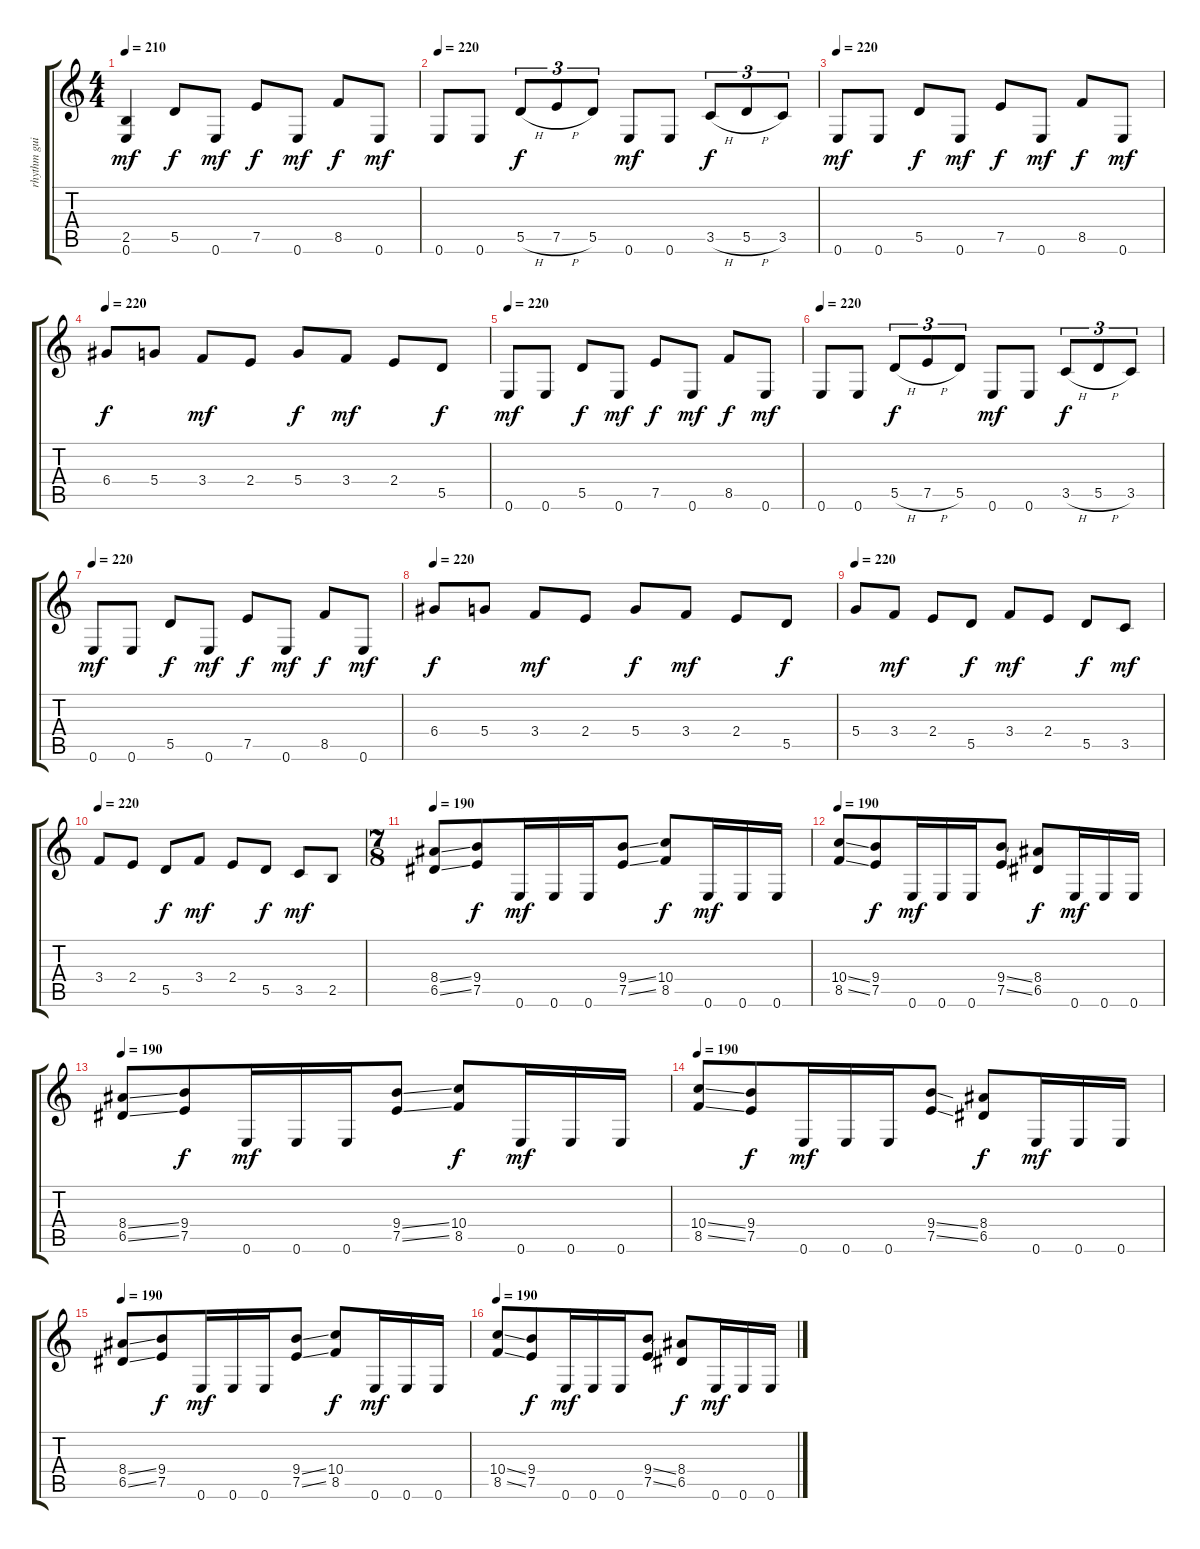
\track ("rhythm guitar I" "rhythm gui") {instrument distortionguitar}
\staff {score tabs}
\tuning (E4 B3 G3 D3 A2 E2) {hide}
\ts (4 4)
\tempo 210
\tempo 220
\tempo 210
\clef g2
\ks c
(2.5 0.6).4{dy mf instrument distortionguitar} 5.5.8{dy f} 0.6.8{dy mf} 7.5.8{dy f} 0.6.8{dy mf} 8.5.8{dy f} 0.6.8{dy mf} |
\tempo 220
0.6.8 0.6.8 5.5{h}.8{tu (3 2) dy f} 7.5{h}.8{tu (3 2)} 5.5.8{tu (3 2)} 0.6.8{dy mf} 0.6.8 3.5{h}.8{tu (3 2) dy f} 5.5{h}.8{tu (3 2)} 3.5.8{tu (3 2)} |
\tempo 220
0.6.8{dy mf} 0.6.8 5.5.8{dy f} 0.6.8{dy mf} 7.5.8{dy f} 0.6.8{dy mf} 8.5.8{dy f} 0.6.8{dy mf} |
\tempo 220
6.4.8{dy f} 5.4.8 3.4.8{dy mf} 2.4.8 5.4.8{dy f} 3.4.8{dy mf} 2.4.8 5.5.8{dy f} |
\tempo 220
0.6.8{dy mf} 0.6.8 5.5.8{dy f} 0.6.8{dy mf} 7.5.8{dy f} 0.6.8{dy mf} 8.5.8{dy f} 0.6.8{dy mf} |
\tempo 220
0.6.8 0.6.8 5.5{h}.8{tu (3 2) dy f} 7.5{h}.8{tu (3 2)} 5.5.8{tu (3 2)} 0.6.8{dy mf} 0.6.8 3.5{h}.8{tu (3 2) dy f} 5.5{h}.8{tu (3 2)} 3.5.8{tu (3 2)} |
\tempo 220
0.6.8{dy mf} 0.6.8 5.5.8{dy f} 0.6.8{dy mf} 7.5.8{dy f} 0.6.8{dy mf} 8.5.8{dy f} 0.6.8{dy mf} |
\tempo 220
6.4.8{dy f} 5.4.8 3.4.8{dy mf} 2.4.8 5.4.8{dy f} 3.4.8{dy mf} 2.4.8 5.5.8{dy f} |
\tempo 220
5.4.8 3.4.8{dy mf} 2.4.8 5.5.8{dy f} 3.4.8{dy mf} 2.4.8 5.5.8{dy f} 3.5.8{dy mf} |
\tempo 220
3.4.8 2.4.8 5.5.8{dy f} 3.4.8{dy mf} 2.4.8 5.5.8{dy f} 3.5.8{dy mf} 2.5.8 |
\ts (7 8)
\tempo 190
(8.4{ss} 6.5{ss}).8 (9.4 7.5).8{dy f} 0.6.16{dy mf} 0.6.16 0.6.16 (9.4{ss} 7.5{ss}).8 (10.4 8.5).8{dy f} 0.6.16{dy mf} 0.6.16 0.6.16 |
\tempo 190
(10.4{ss} 8.5{ss}).8 (9.4 7.5).8{dy f} 0.6.16{dy mf} 0.6.16 0.6.16 (9.4{ss} 7.5{ss}).8 (8.4 6.5).8{dy f} 0.6.16{dy mf} 0.6.16 0.6.16 |
\tempo 190
(8.4{ss} 6.5{ss}).8 (9.4 7.5).8{dy f} 0.6.16{dy mf} 0.6.16 0.6.16 (9.4{ss} 7.5{ss}).8 (10.4 8.5).8{dy f} 0.6.16{dy mf} 0.6.16 0.6.16 |
\tempo 190
(10.4{ss} 8.5{ss}).8 (9.4 7.5).8{dy f} 0.6.16{dy mf} 0.6.16 0.6.16 (9.4{ss} 7.5{ss}).8 (8.4 6.5).8{dy f} 0.6.16{dy mf} 0.6.16 0.6.16 |
\tempo 190
(8.4{ss} 6.5{ss}).8 (9.4 7.5).8{dy f} 0.6.16{dy mf} 0.6.16 0.6.16 (9.4{ss} 7.5{ss}).8 (10.4 8.5).8{dy f} 0.6.16{dy mf} 0.6.16 0.6.16 |
\tempo 190
(10.4{ss} 8.5{ss}).8 (9.4 7.5).8{dy f} 0.6.16{dy mf} 0.6.16 0.6.16 (9.4{ss} 7.5{ss}).8 (8.4 6.5).8{dy f} 0.6.16{dy mf} 0.6.16 0.6.16
